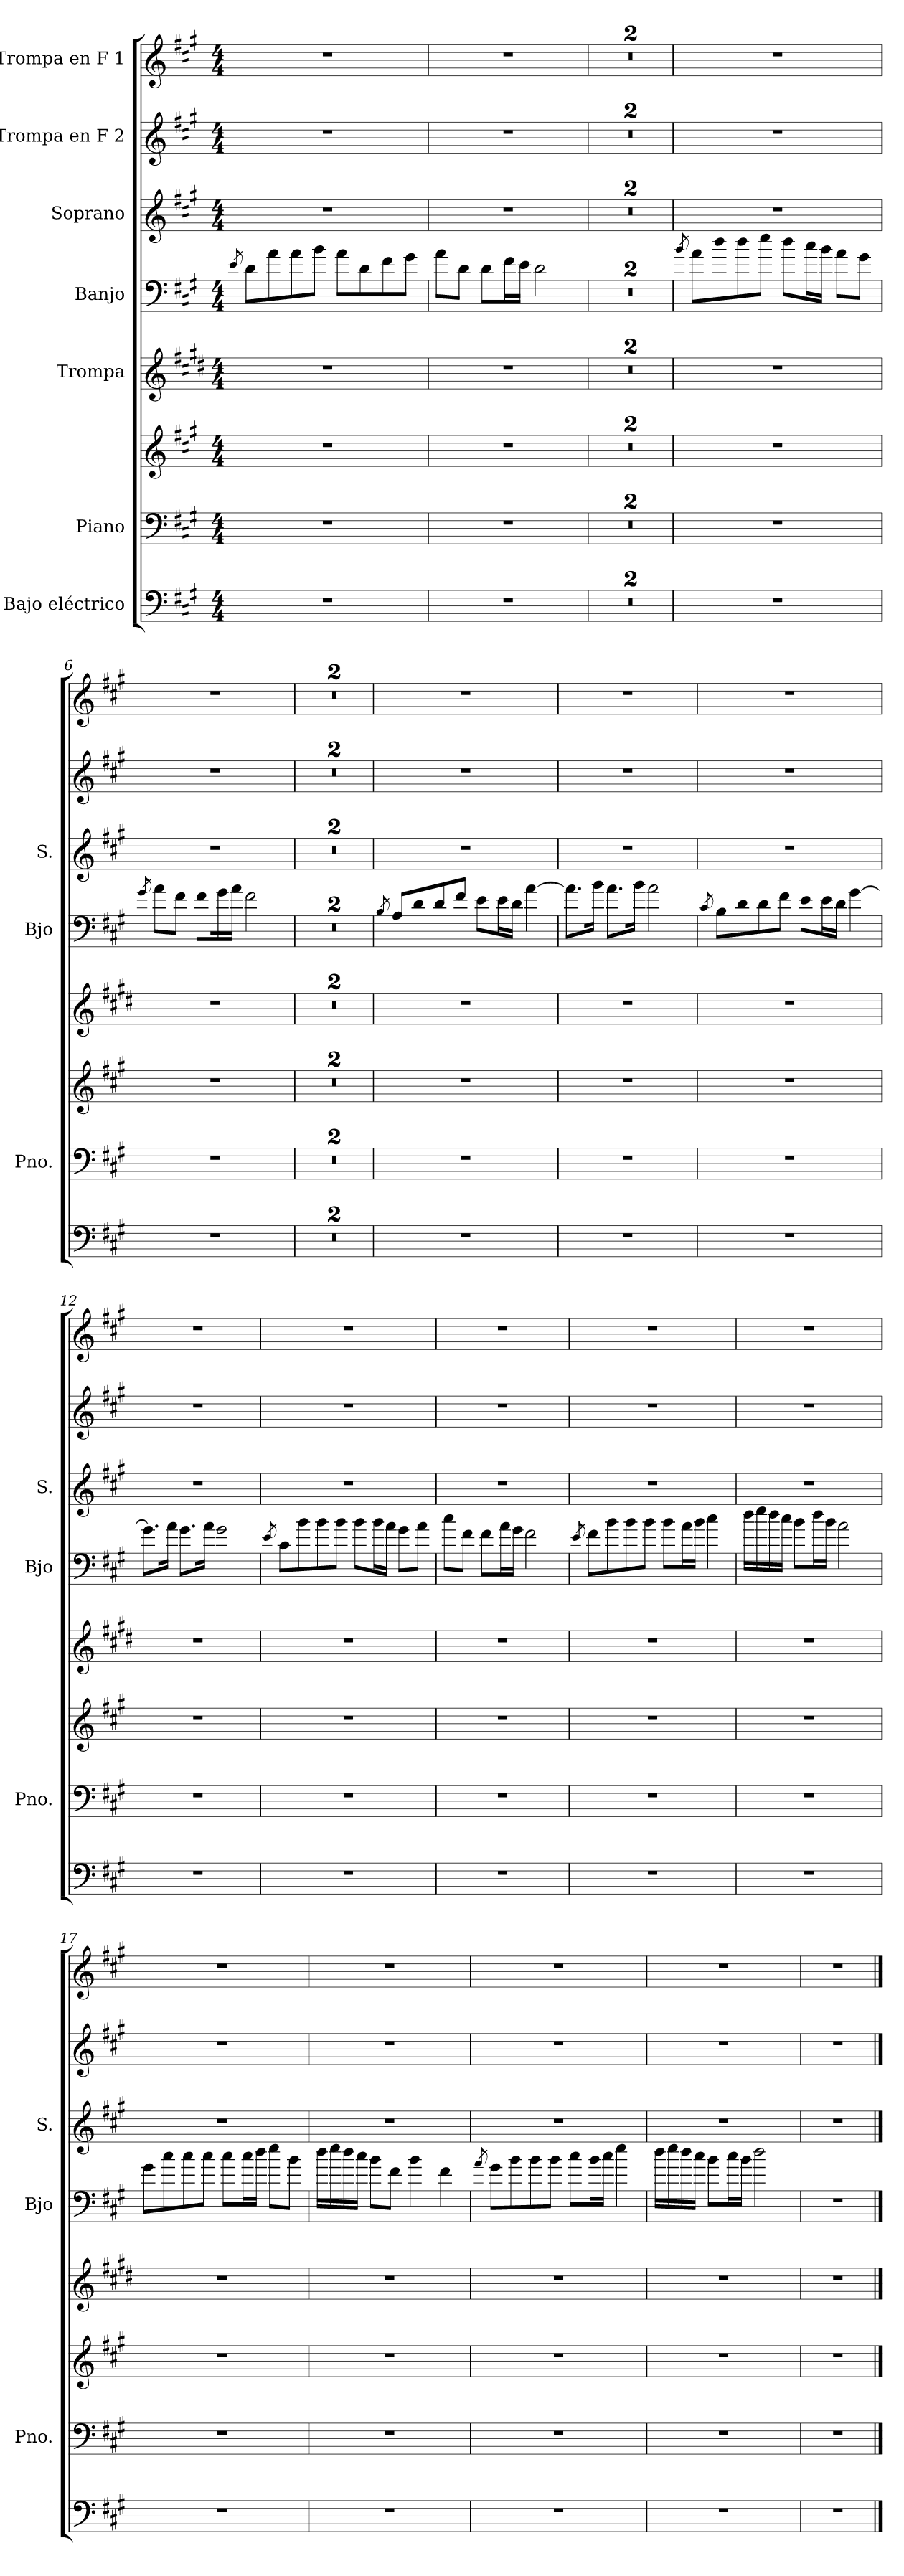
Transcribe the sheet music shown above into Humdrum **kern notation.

**kern	**kern	**kern	**kern	**kern	**kern	**kern	**kern
*part7	*part6	*part6	*part5	*part4	*part3	*part2	*part1
*staff8	*staff7	*staff6	*staff5	*staff4	*staff3	*staff2	*staff1
*I"Bajo eléctrico	*I"Piano	*	*I"Trompa	*I"Banjo	*I"Soprano	*I"Trompa en F 2	*I"Trompa en F 1
*	*I'Pno.	*	*	*I'Bjo	*I'S.	*	*
*stria5	*stria5	*stria5	*stria5	*	*stria5	*stria5	*stria5
*clefF4	*clefF4	*clefG2	*clefG2	*clefF4	*clefG2	*clefG2	*clefG2
*ITrd7c12	*	*	*ITrd4c7	*ITrd7c12	*	*ITrd4c7	*ITrd4c7
*k[f#c#g#]	*k[f#c#g#]	*k[f#c#g#]	*k[f#c#g#]	*k[f#c#g#]	*k[f#c#g#]	*k[f#c#]	*k[f#c#]
*M4/4	*M4/4	*M4/4	*M4/4	*M4/4	*M4/4	*M4/4	*M4/4
=1	=1	=1	=1	=1	=1	=1	=1
.	.	.	.	8qE/	.	.	.
1r	1r	1r	1r	8D\L	1r	1r	1r
.	.	.	.	8A\	.	.	.
.	.	.	.	8A\	.	.	.
.	.	.	.	8B\J	.	.	.
.	.	.	.	8A\L	.	.	.
.	.	.	.	8D\	.	.	.
.	.	.	.	8F#\	.	.	.
.	.	.	.	8G#\J	.	.	.
=2	=2	=2	=2	=2	=2	=2	=2
1r	1r	1r	1r	8A\L	1r	1r	1r
.	.	.	.	8D\J	.	.	.
.	.	.	.	8D\L	.	.	.
.	.	.	.	16F#\L	.	.	.
.	.	.	.	16E\JJ	.	.	.
.	.	.	.	2D\	.	.	.
=3	=3	=3	=3	=3	=3	=3	=3
1r	1r	1r	1r	1r	1r	1r	1r
=4	=4	=4	=4	=4	=4	=4	=4
1r	1r	1r	1r	1r	1r	1r	1r
=5	=5	=5	=5	=5	=5	=5	=5
.	.	.	.	8qB/	.	.	.
1r	1r	1r	1r	8A\L	1r	1r	1r
.	.	.	.	8d\	.	.	.
.	.	.	.	8d\	.	.	.
.	.	.	.	8e\J	.	.	.
.	.	.	.	8d\L	.	.	.
.	.	.	.	16c#\L	.	.	.
.	.	.	.	16B\JJ	.	.	.
.	.	.	.	8A\L	.	.	.
.	.	.	.	8G#\J	.	.	.
!!LO:LB:g=z
=6	=6	=6	=6	=6	=6	=6	=6
.	.	.	.	8qG#/	.	.	.
*	*	*	*	*^	*	*	*
1r	1r	1r	1r	8A\L	1r	1r	1r	1r
.	.	.	.	8F#\J	.	.	.	.
.	.	.	.	8F#\L	.	.	.	.
.	.	.	.	16G#\L	.	.	.	.
.	.	.	.	16A\JJ	.	.	.	.
.	.	.	.	2F#\	.	.	.	.
*	*	*	*	*v	*v	*	*	*
=7	=7	=7	=7	=7	=7	=7	=7
1r	1r	1r	1r	1r	1r	1r	1r
=8	=8	=8	=8	=8	=8	=8	=8
1r	1r	1r	1r	1r	1r	1r	1r
=9	=9	=9	=9	=9	=9	=9	=9
.	.	.	.	8qBB/	.	.	.
1r	1r	1r	1r	8AA/L	1r	1r	1r
.	.	.	.	8D/	.	.	.
.	.	.	.	8D/	.	.	.
.	.	.	.	8F#/J	.	.	.
.	.	.	.	8E\L	.	.	.
.	.	.	.	16E\L	.	.	.
.	.	.	.	16D\JJ	.	.	.
.	.	.	.	[4A\	.	.	.
=10	=10	=10	=10	=10	=10	=10	=10
1r	1r	1r	1r	8.A\L]	1r	1r	1r
.	.	.	.	16B\Jk	.	.	.
.	.	.	.	8.A\L	.	.	.
.	.	.	.	16B\Jk	.	.	.
.	.	.	.	2A\	.	.	.
!!LO:LB:g=z
=11	=11	=11	=11	=11	=11	=11	=11
.	.	.	.	8qC#/	.	.	.
1r	1r	1r	1r	8BB\L	1r	1r	1r
.	.	.	.	8D\	.	.	.
.	.	.	.	8D\	.	.	.
.	.	.	.	8F#\J	.	.	.
.	.	.	.	8E\L	.	.	.
.	.	.	.	16E\L	.	.	.
.	.	.	.	16D\JJ	.	.	.
.	.	.	.	[4G#\	.	.	.
=12	=12	=12	=12	=12	=12	=12	=12
1r	1r	1r	1r	8.G#\L]	1r	1r	1r
.	.	.	.	16A\Jk	.	.	.
.	.	.	.	8.G#\L	.	.	.
.	.	.	.	16A\Jk	.	.	.
.	.	.	.	2G#\	.	.	.
=13	=13	=13	=13	=13	=13	=13	=13
.	.	.	.	8qE/	.	.	.
1r	1r	1r	1r	8C#\L	1r	1r	1r
.	.	.	.	8B\	.	.	.
.	.	.	.	8B\	.	.	.
.	.	.	.	8B\J	.	.	.
.	.	.	.	8B\L	.	.	.
.	.	.	.	16B\L	.	.	.
.	.	.	.	16A\JJ	.	.	.
.	.	.	.	8G#\L	.	.	.
.	.	.	.	8A\J	.	.	.
=14	=14	=14	=14	=14	=14	=14	=14
1r	1r	1r	1r	8c#\L	1r	1r	1r
.	.	.	.	8F#\J	.	.	.
.	.	.	.	8F#\L	.	.	.
.	.	.	.	16A\L	.	.	.
.	.	.	.	16G#\JJ	.	.	.
.	.	.	.	2F#\	.	.	.
!!LO:LB:g=z
=15	=15	=15	=15	=15	=15	=15	=15
.	.	.	.	8qE/	.	.	.
1r	1r	1r	1r	8F#\L	1r	1r	1r
.	.	.	.	8B\	.	.	.
.	.	.	.	8B\	.	.	.
.	.	.	.	8B\J	.	.	.
.	.	.	.	8B\L	.	.	.
.	.	.	.	16A\L	.	.	.
.	.	.	.	16B\JJ	.	.	.
.	.	.	.	4c#\	.	.	.
=16	=16	=16	=16	=16	=16	=16	=16
1r	1r	1r	1r	16d\LL	1r	1r	1r
.	.	.	.	16e\	.	.	.
.	.	.	.	16d\	.	.	.
.	.	.	.	16c#\JJ	.	.	.
.	.	.	.	8B\L	.	.	.
.	.	.	.	16d\L	.	.	.
.	.	.	.	16B\JJ	.	.	.
.	.	.	.	2A\	.	.	.
=17	=17	=17	=17	=17	=17	=17	=17
1r	1r	1r	1r	8G#\L	1r	1r	1r
.	.	.	.	8c#\	.	.	.
.	.	.	.	8c#\	.	.	.
.	.	.	.	8c#\J	.	.	.
.	.	.	.	8c#\L	.	.	.
.	.	.	.	16c#\L	.	.	.
.	.	.	.	16d\JJ	.	.	.
.	.	.	.	8e\L	.	.	.
.	.	.	.	8B\J	.	.	.
=18	=18	=18	=18	=18	=18	=18	=18
1r	1r	1r	1r	16d\LL	1r	1r	1r
.	.	.	.	16e\	.	.	.
.	.	.	.	16d\	.	.	.
.	.	.	.	16c#\JJ	.	.	.
.	.	.	.	8B\L	.	.	.
.	.	.	.	8F#\J	.	.	.
.	.	.	.	4B\	.	.	.
.	.	.	.	4F#\	.	.	.
!!LO:LB:g=z
=19	=19	=19	=19	=19	=19	=19	=19
.	.	.	.	8qA/	.	.	.
1r	1r	1r	1r	8G#\L	1r	1r	1r
.	.	.	.	8B\	.	.	.
.	.	.	.	8B\	.	.	.
.	.	.	.	8B\J	.	.	.
.	.	.	.	8c#\L	.	.	.
.	.	.	.	16B\L	.	.	.
.	.	.	.	16c#\JJ	.	.	.
.	.	.	.	4e\	.	.	.
=20	=20	=20	=20	=20	=20	=20	=20
1r	1r	1r	1r	16d\LL	1r	1r	1r
.	.	.	.	16e\	.	.	.
.	.	.	.	16d\	.	.	.
.	.	.	.	16c#\JJ	.	.	.
.	.	.	.	8B\L	.	.	.
.	.	.	.	16c#\L	.	.	.
.	.	.	.	16B\JJ	.	.	.
.	.	.	.	2d\	.	.	.
=21	=21	=21	=21	=21	=21	=21	=21
1r	1r	1r	1r	1r	1r	1r	1r
==	==	==	==	==	==	==	==
*-	*-	*-	*-	*-	*-	*-	*-
